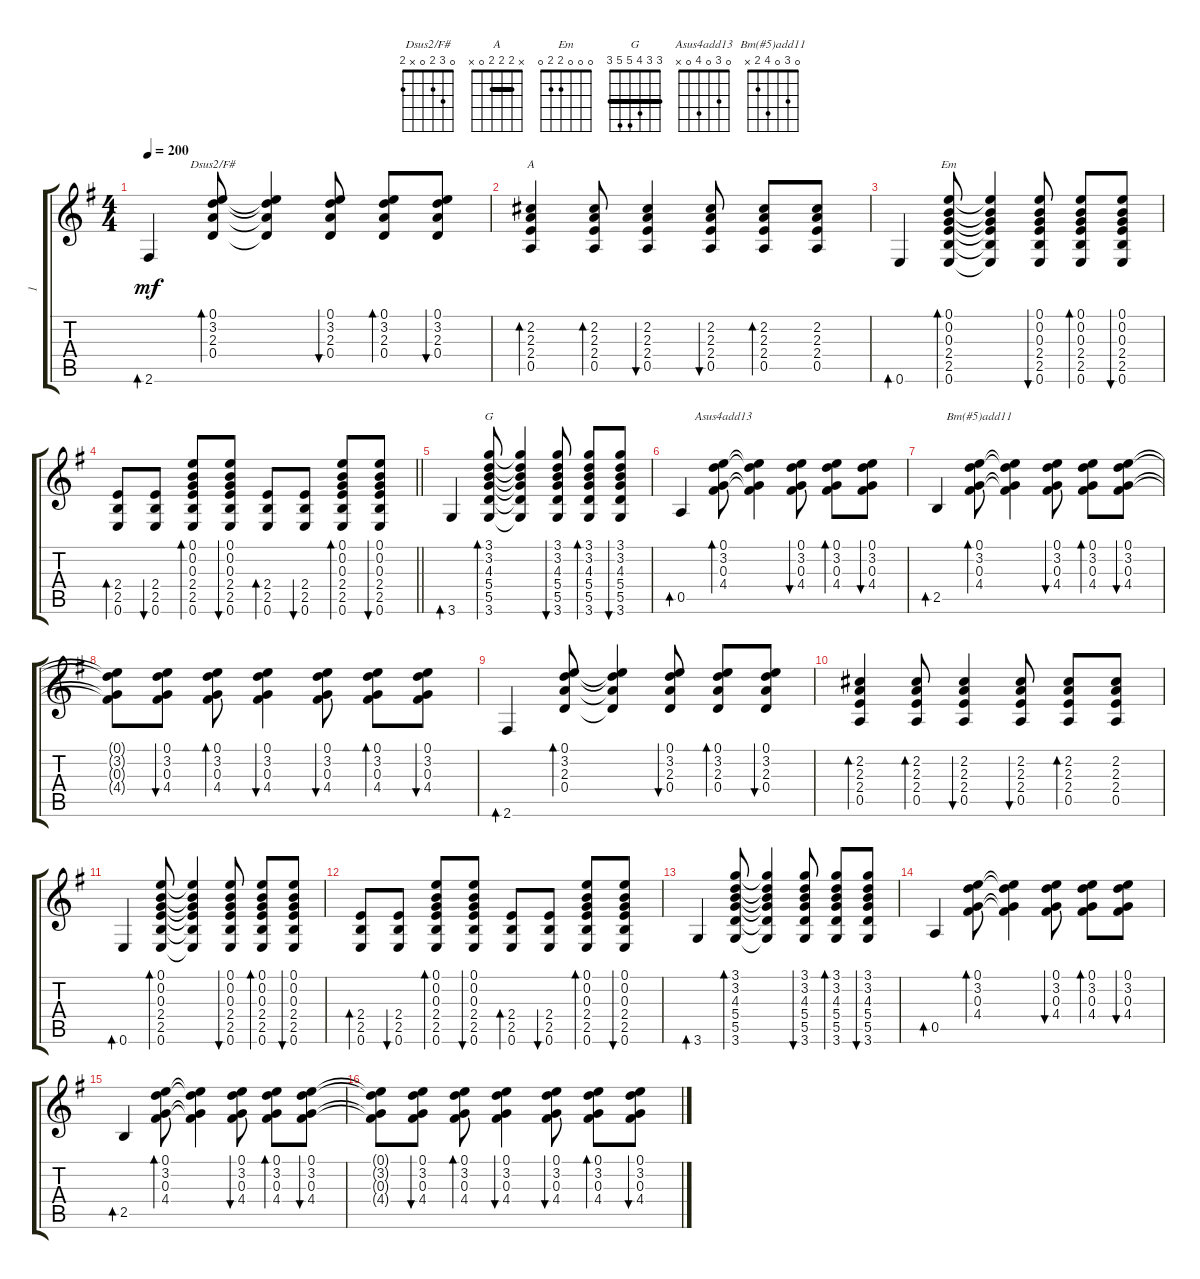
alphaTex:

\track ("1" "1") {instrument acousticguitarsteel}
\staff {score tabs}
\tuning (E4 B3 G3 D3 A2 E2) {hide}
\chord ("Dsus2/F#" 0 3 2 0 x 2)
\chord ("A" x 2 2 2 0 x) {barre 2}
\chord ("Em" 0 0 0 2 2 0)
\chord ("G" 3 3 4 5 5 3) {barre 3}
\chord ("Asus4add13" 0 3 0 4 0 x)
\chord ("Bm(#5)add11" 0 3 0 4 2 x)
\ts (4 4)
\tempo 200
\clef g2
\ks g
2.6.4{bd 30 dy mf} (0.1 3.2 2.3 0.4).8{bd 30 ch "Dsus2/F#"} (0.1{t} 3.2{t} 2.3{t} 0.4{t}).4 (0.1 3.2 2.3 0.4).8{bu 30} (0.1 3.2 2.3 0.4).8{bd 30} (0.1 3.2 2.3 0.4).8{bu 30} |
(2.2 2.3 2.4 0.5).4{bd 30 ch "A"} (2.2 2.3 2.4 0.5).8{bd 30} (2.2 2.3 2.4 0.5).4{bu 30} (2.2 2.3 2.4 0.5).8{bu 30} (2.2 2.3 2.4 0.5).8{bd 30} (2.2 2.3 2.4 0.5).8 |
0.6.4{bd 30} (0.1 0.2 0.3 2.4 2.5 0.6).8{bd 30 ch "Em"} (0.1{t} 0.2{t} 0.3{t} 2.4{t} 2.5{t} 0.6{t}).4 (0.1 0.2 0.3 2.4 2.5 0.6).8{bu 30} (0.1 0.2 0.3 2.4 2.5 0.6).8{bd 30} (0.1 0.2 0.3 2.4 2.5 0.6).8{bu 30} |
\barLineRight lightlight
(2.4 2.5 0.6).8{bd 30} (2.4 2.5 0.6).8{bu 30} (0.1 0.2 0.3 2.4 2.5 0.6).8{bd 30} (0.1 0.2 0.3 2.4 2.5 0.6).8{bu 30} (2.4 2.5 0.6).8{bd 30} (2.4 2.5 0.6).8{bu 30} (0.1 0.2 0.3 2.4 2.5 0.6).8{bd 30} (0.1 0.2 0.3 2.4 2.5 0.6).8{bu 30} |
3.6.4{bd 30} (3.1 3.2 4.3 5.4 5.5 3.6).8{bd 30 ch "G"} (3.1{t} 3.2{t} 4.3{t} 5.4{t} 5.5{t} 3.6{t}).4 (3.1 3.2 4.3 5.4 5.5 3.6).8{bu 30} (3.1 3.2 4.3 5.4 5.5 3.6).8{bd 30} (3.1 3.2 4.3 5.4 5.5 3.6).8{bu 30} |
0.5.4{bd 30} (0.1 3.2 0.3 4.4).8{bd 30 ch "Asus4add13"} (0.1{t} 3.2{t} 0.3{t} 4.4{t}).4 (0.1 3.2 0.3 4.4).8{bu 30} (0.1 3.2 0.3 4.4).8{bd 30} (0.1 3.2 0.3 4.4).8{bu 30} |
2.5.4{bd 30} (0.1 3.2 0.3 4.4).8{bd 30 ch "Bm(#5)add11"} (0.1{t} 3.2{t} 0.3{t} 4.4{t}).4 (0.1 3.2 0.3 4.4).8{bu 30} (0.1 3.2 0.3 4.4).8{bd 30} (0.1 3.2 0.3 4.4).8{bu 30} |
(0.1{t} 3.2{t} 0.3{t} 4.4{t}).8 (0.1 3.2 0.3 4.4).8{bu 30} (0.1 3.2 0.3 4.4).8{bd 30} (0.1 3.2 0.3 4.4).4{bu 30} (0.1 3.2 0.3 4.4).8{bu 30} (0.1 3.2 0.3 4.4).8{bd 30} (0.1 3.2 0.3 4.4).8{bu 30} |
2.6.4{bd 30} (0.1 3.2 2.3 0.4).8{bd 30} (0.1{t} 3.2{t} 2.3{t} 0.4{t}).4 (0.1 3.2 2.3 0.4).8{bu 30} (0.1 3.2 2.3 0.4).8{bd 30} (0.1 3.2 2.3 0.4).8{bu 30} |
(2.2 2.3 2.4 0.5).4{bd 30} (2.2 2.3 2.4 0.5).8{bd 30} (2.2 2.3 2.4 0.5).4{bu 30} (2.2 2.3 2.4 0.5).8{bu 30} (2.2 2.3 2.4 0.5).8{bd 30} (2.2 2.3 2.4 0.5).8 |
0.6.4{bd 30} (0.1 0.2 0.3 2.4 2.5 0.6).8{bd 30} (0.1{t} 0.2{t} 0.3{t} 2.4{t} 2.5{t} 0.6{t}).4 (0.1 0.2 0.3 2.4 2.5 0.6).8{bu 30} (0.1 0.2 0.3 2.4 2.5 0.6).8{bd 30} (0.1 0.2 0.3 2.4 2.5 0.6).8{bu 30} |
(2.4 2.5 0.6).8{bd 30} (2.4 2.5 0.6).8{bu 30} (0.1 0.2 0.3 2.4 2.5 0.6).8{bd 30} (0.1 0.2 0.3 2.4 2.5 0.6).8{bu 30} (2.4 2.5 0.6).8{bd 30} (2.4 2.5 0.6).8{bu 30} (0.1 0.2 0.3 2.4 2.5 0.6).8{bd 30} (0.1 0.2 0.3 2.4 2.5 0.6).8{bu 30} |
3.6.4{bd 30} (3.1 3.2 4.3 5.4 5.5 3.6).8{bd 30} (3.1{t} 3.2{t} 4.3{t} 5.4{t} 5.5{t} 3.6{t}).4 (3.1 3.2 4.3 5.4 5.5 3.6).8{bu 30} (3.1 3.2 4.3 5.4 5.5 3.6).8{bd 30} (3.1 3.2 4.3 5.4 5.5 3.6).8{bu 30} |
0.5.4{bd 30} (0.1 3.2 0.3 4.4).8{bd 30} (0.1{t} 3.2{t} 0.3{t} 4.4{t}).4 (0.1 3.2 0.3 4.4).8{bu 30} (0.1 3.2 0.3 4.4).8{bd 30} (0.1 3.2 0.3 4.4).8{bu 30} |
2.5.4{bd 30} (0.1 3.2 0.3 4.4).8{bd 30} (0.1{t} 3.2{t} 0.3{t} 4.4{t}).4 (0.1 3.2 0.3 4.4).8{bu 30} (0.1 3.2 0.3 4.4).8{bd 30} (0.1 3.2 0.3 4.4).8{bu 30} |
(0.1{t} 3.2{t} 0.3{t} 4.4{t}).8 (0.1 3.2 0.3 4.4).8{bu 30} (0.1 3.2 0.3 4.4).8{bd 30} (0.1 3.2 0.3 4.4).4{bu 30} (0.1 3.2 0.3 4.4).8{bu 30} (0.1 3.2 0.3 4.4).8{bd 30} (0.1 3.2 0.3 4.4).8{bu 30}
